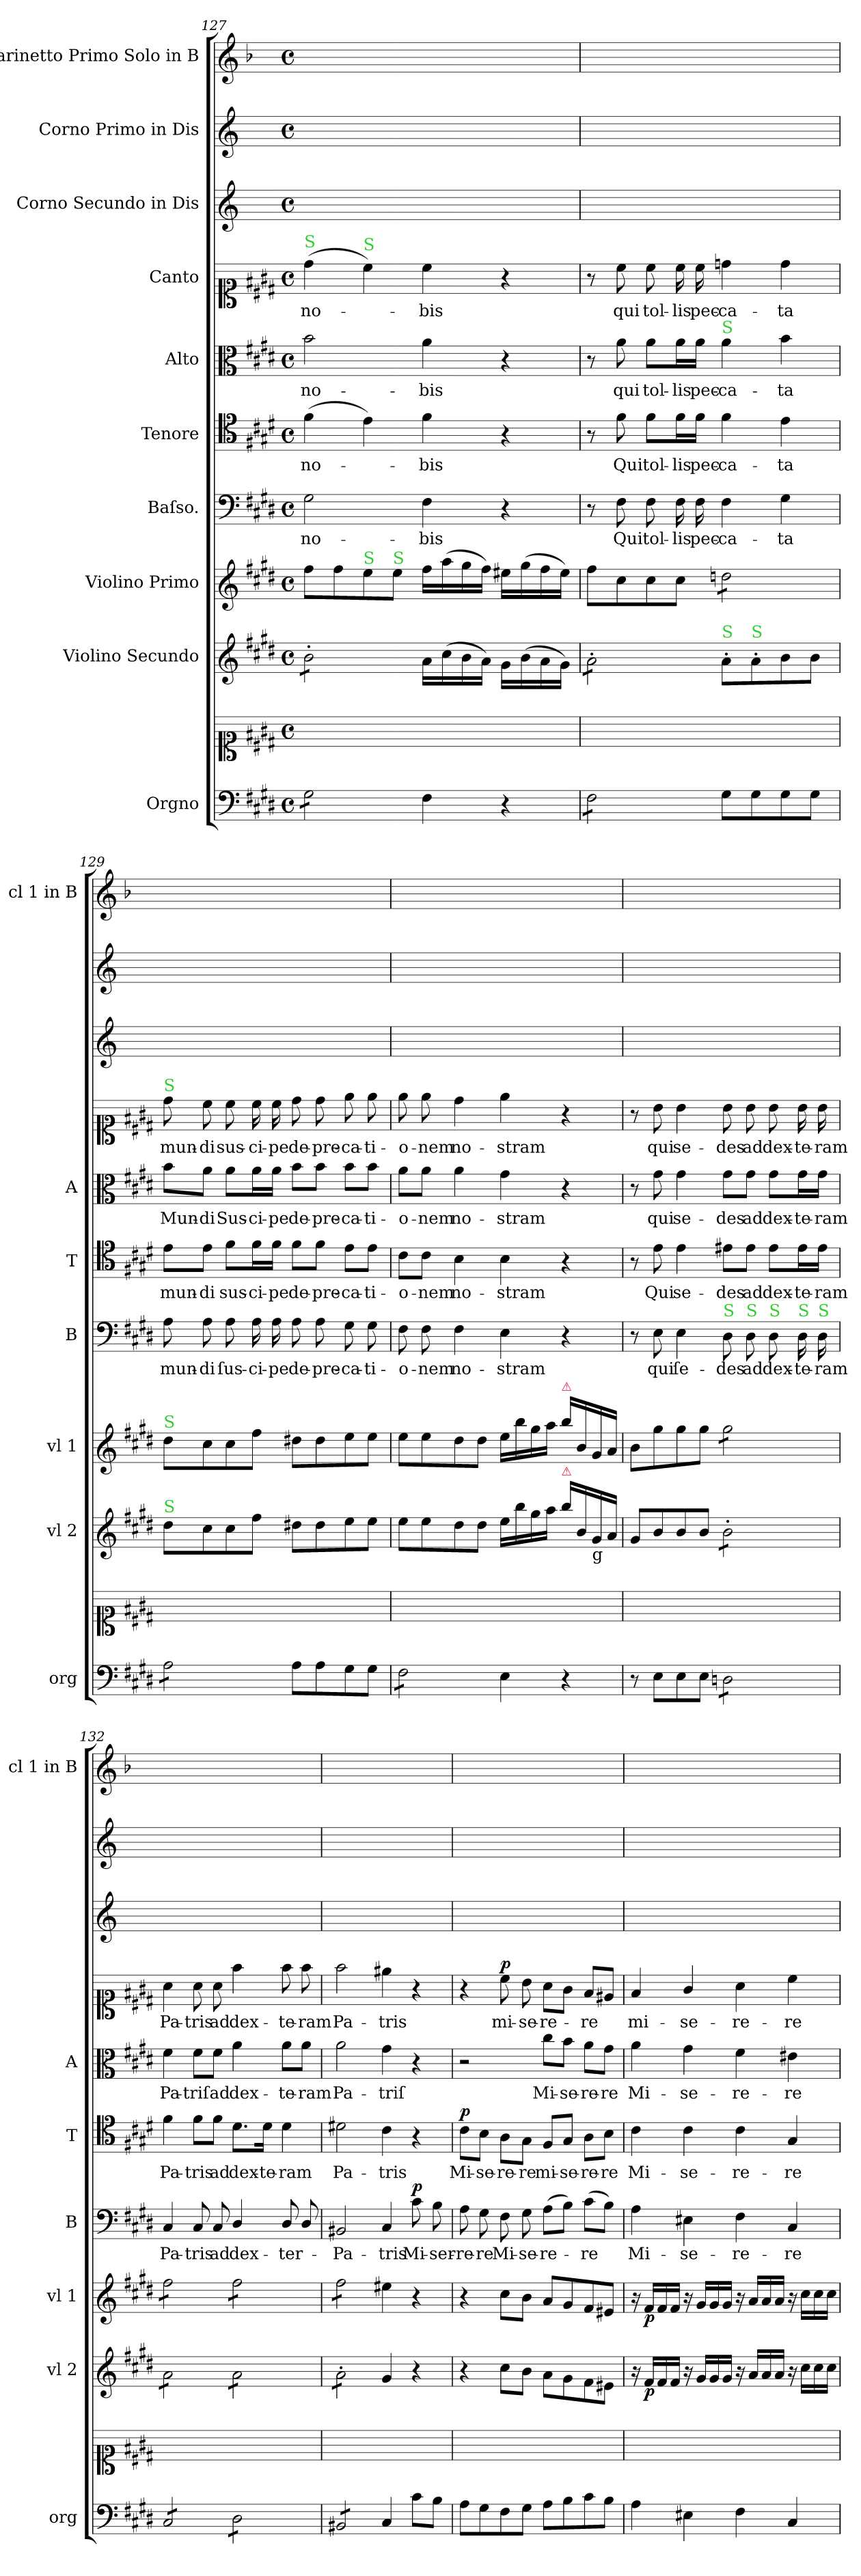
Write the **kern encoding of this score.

**kern	**kern	**kern	**dynam	**kern	**dynam	**kern	**text	**dynam	**kern	**text	**dynam	**kern	**text	**dynam	**kern	**text	**dynam	**kern	**kern	**kern
*part10	*part10	*part9	*part9	*part8	*part8	*part7	*part7	*part7	*part6	*part6	*part6	*part5	*part5	*part5	*part4	*part4	*part4	*part3	*part2	*part1
*staff11	*staff10	*staff9	*staff9	*staff8	*staff8	*staff7	*staff7	*staff7	*staff6	*staff6	*staff6	*staff5	*staff5	*staff5	*staff4	*staff4	*staff4	*staff3	*staff2	*staff1
*I"Orgno	*	*I"Violino Secundo	*	*I"Violino Primo	*	*I"Baſso.	*	*	*I"Tenore	*	*	*I"Alto	*	*	*I"Canto	*	*	*I"Corno Secundo in Dis	*I"Corno Primo in Dis	*I"Clarinetto Primo Solo in B
*I'org	*	*I'vl 2	*	*I'vl 1	*	*I'B	*	*	*I'T	*	*	*I'A	*	*	*	*	*	*	*	*I'cl 1 in B
*clefF4	*clefC1	*clefG2	*	*clefG2	*	*clefF4	*	*	*clefC4	*	*	*clefC3	*	*	*clefC1	*	*	*clefG2	*clefG2	*clefG2
*	*	*	*	*	*	*	*	*	*	*	*	*	*	*	*	*	*	*ITrd5c8	*ITrd5c8	*ITrd1c1
*k[f#c#g#d#]	*k[f#c#g#d#]	*k[f#c#g#d#]	*	*k[f#c#g#d#]	*	*k[f#c#g#d#]	*	*	*k[f#c#g#d#]	*	*	*k[f#c#g#d#]	*	*	*k[f#c#g#d#]	*	*	*k[f#c#g#d#]	*k[f#c#g#d#]	*k[f#c#g#d#]
*E:	*E:	*E:	*	*E:	*	*E:	*	*	*E:	*	*	*E:	*	*	*E:	*	*	*E:	*E:	*E:
*M4/4	*M4/4	*M4/4	*	*M4/4	*	*M4/4	*	*	*M4/4	*	*	*M4/4	*	*	*M4/4	*	*	*M4/4	*M4/4	*M4/4
*met(c)	*met(c)	*met(c)	*	*met(c)	*	*met(c)	*	*	*met(c)	*	*	*met(c)	*	*	*met(c)	*	*	*met(c)	*met(c)	*met(c)
=127	=127	=127	=127	=127	=127	=127	=127	=127	=127	=127	=127	=127	=127	=127	=127	=127	=127	=127	=127	=127
!	!	!	!	!	!	!	!	!	!	!	!	!	!	!	!LO:TX:a:color=limegreen:t=S	!	!	!	!	!
*tremolo	*	*	*	*	*	*	*	*	*	*	*	*	*	*	*	*	*	*	*	*
*	*	*tremolo	*	*	*	*	*	*	*	*	*	*	*	*	*	*	*	*	*	*
8G#\L	1ryy	8b'\L	.	8ff#\L	.	2G#\	no-	.	(4f#\	no-	.	2b\	no-	.	(4dd#\	no-	.	1ryy	1ryy	1ryy
8G#\	.	8b'\	.	8ff#\	.	.	.	.	.	.	.	.	.	.	.	.	.	.	.	.
!	!	!	!	!	!	!	!	!	!	!	!	!	!	!	!LO:TX:a:color=limegreen:t=S	!	!	!	!	!
!	!	!	!	!LO:TX:a:color=limegreen:t=S	!	!	!	!	!	!	!	!	!	!	!	!	!	!	!	!
8G#\	.	8b'\	.	8ee\	.	.	.	.	4e\)	.	.	.	.	.	4cc#\)	.	.	.	.	.
!	!	!	!	!LO:TX:a:color=limegreen:t=S	!	!	!	!	!	!	!	!	!	!	!	!	!	!	!	!
8G#\J	.	8b'\J	.	8ee\J	.	.	.	.	.	.	.	.	.	.	.	.	.	.	.	.
*	*	*Xtremolo	*	*	*	*	*	*	*	*	*	*	*	*	*	*	*	*	*	*
*Xtremolo	*	*	*	*	*	*	*	*	*	*	*	*	*	*	*	*	*	*	*	*
4F#\	.	16a\LL	.	16ff#\LL	.	4F#\	-bis	.	4f#\	-bis	.	4a\	-bis	.	4cc#\	-bis	.	.	.	.
.	.	(16cc#\	.	(16aa\	.	.	.	.	.	.	.	.	.	.	.	.	.	.	.	.
.	.	16b\	.	16gg#\	.	.	.	.	.	.	.	.	.	.	.	.	.	.	.	.
.	.	16a\JJ)	.	16ff#\JJ)	.	.	.	.	.	.	.	.	.	.	.	.	.	.	.	.
4r	.	16g#\LL	.	16ee#X\LL	.	4r	.	.	4r	.	.	4r	.	.	4r	.	.	.	.	.
.	.	(16b\	.	(16gg#\	.	.	.	.	.	.	.	.	.	.	.	.	.	.	.	.
.	.	16a\	.	16ff#\	.	.	.	.	.	.	.	.	.	.	.	.	.	.	.	.
.	.	16g#\JJ)	.	16ee#\JJ)	.	.	.	.	.	.	.	.	.	.	.	.	.	.	.	.
=128	=128	=128	=128	=128	=128	=128	=128	=128	=128	=128	=128	=128	=128	=128	=128	=128	=128	=128	=128	=128
*tremolo	*	*	*	*	*	*	*	*	*	*	*	*	*	*	*	*	*	*	*	*
*	*	*tremolo	*	*	*	*	*	*	*	*	*	*	*	*	*	*	*	*	*	*
8F#\L	1ryy	8a'\L	.	8ff#\L	.	8r	.	.	8r	.	.	8r	.	.	8r	.	.	1ryy	1ryy	1ryy
8F#\	.	8a'\	.	8cc#\	.	8F#\	Qui	.	8f#\	Qui	.	8a\	qui	.	8cc#\	qui	.	.	.	.
8F#\	.	8a'\	.	8cc#\	.	8F#\	tol-	.	8f#\L	tol-	.	8a\L	tol-	.	8cc#\	tol-	.	.	.	.
8F#\J	.	8a'\J	.	8cc#\J	.	16F#\	-lis	.	16f#\L	-lis	.	16a\L	-lis	.	16cc#\	-lis	.	.	.	.
*	*	*Xtremolo	*	*	*	*	*	*	*	*	*	*	*	*	*	*	*	*	*	*
*Xtremolo	*	*	*	*	*	*	*	*	*	*	*	*	*	*	*	*	*	*	*	*
.	.	.	.	.	.	16F#\	pec-	.	16f#\JJ	pec-	.	16a\JJ	pec-	.	16cc#\	pec-	.	.	.	.
!	!	!	!	!	!	!	!	!	!	!	!	!LO:TX:a:color=limegreen:t=S	!	!	!	!	!	!	!	!
!	!	!LO:TX:a:color=limegreen:t=S	!	!	!	!	!	!	!	!	!	!	!	!	!	!	!	!	!	!
*	*	*	*	*tremolo	*	*	*	*	*	*	*	*	*	*	*	*	*	*	*	*
8G#\L	.	8a'\L	.	8ddn\L	.	4F#\	-ca-	.	4f#\	-ca-	.	4a\	-ca-	.	4ddn\	-ca-	.	.	.	.
!	!	!LO:TX:a:color=limegreen:t=S	!	!	!	!	!	!	!	!	!	!	!	!	!	!	!	!	!	!
8G#\	.	8a'\	.	8ddn\	.	.	.	.	.	.	.	.	.	.	.	.	.	.	.	.
8G#\	.	8b\	.	8ddn\	.	4G#\	-ta	.	4e\	-ta	.	4b\	-ta	.	4dd\	-ta	.	.	.	.
8G#\J	.	8b\J	.	8ddn\J	.	.	.	.	.	.	.	.	.	.	.	.	.	.	.	.
*	*	*	*	*Xtremolo	*	*	*	*	*	*	*	*	*	*	*	*	*	*	*	*
=129	=129	=129	=129	=129	=129	=129	=129	=129	=129	=129	=129	=129	=129	=129	=129	=129	=129	=129	=129	=129
!	!	!	!	!	!	!	!	!	!	!	!	!	!	!	!LO:TX:a:color=limegreen:t=S	!	!	!	!	!
!	!	!	!	!LO:TX:a:color=limegreen:t=S	!	!	!	!	!	!	!	!	!	!	!	!	!	!	!	!
!	!	!LO:TX:a:color=limegreen:t=S	!	!	!	!	!	!	!	!	!	!	!	!	!	!	!	!	!	!
*tremolo	*	*	*	*	*	*	*	*	*	*	*	*	*	*	*	*	*	*	*	*
8A\L	1ryy	8dd#\L	.	8dd#\L	.	8A\	mun-	.	8e\L	mun-	.	8b\L	Mun-	.	8dd#\	mun-	.	1ryy	1ryy	1ryy
8A\	.	8cc#\	.	8cc#\	.	8A\	-di	.	8e\J	-di	.	8a\J	-di	.	8cc#\	-di	.	.	.	.
8A\	.	8cc#\	.	8cc#\	.	8A\	ſus-	.	8f#\L	sus-	.	8a\L	Sus-	.	8cc#\	sus-	.	.	.	.
8A\J	.	8ff#\J	.	8ff#\J	.	16A\	-ci-	.	16f#\L	-ci-	.	16a\L	-ci-	.	16cc#\	-ci-	.	.	.	.
*Xtremolo	*	*	*	*	*	*	*	*	*	*	*	*	*	*	*	*	*	*	*	*
.	.	.	.	.	.	16A\	-pe	.	16f#\JJ	-pe	.	16a\JJ	-pe	.	16cc#\	-pe	.	.	.	.
8A\L	.	8dd#X\L	.	8dd#X\L	.	8A\	de-	.	8f#\L	de-	.	8b\L	de-	.	8dd#\	de-	.	.	.	.
8A\	.	8dd#\	.	8dd#\	.	8A\	-pre-	.	8f#\J	-pre-	.	8b\J	-pre-	.	8dd#\	-pre-	.	.	.	.
8G#\	.	8ee\	.	8ee\	.	8G#\	-ca-	.	8e\L	-ca-	.	8b\L	-ca-	.	8ee\	-ca-	.	.	.	.
8G#\J	.	8ee\J	.	8ee\J	.	8G#\	-ti-	.	8e\J	-ti-	.	8b\J	-ti-	.	8ee\	-ti-	.	.	.	.
=130	=130	=130	=130	=130	=130	=130	=130	=130	=130	=130	=130	=130	=130	=130	=130	=130	=130	=130	=130	=130
*tremolo	*	*	*	*	*	*	*	*	*	*	*	*	*	*	*	*	*	*	*	*
8F#\L	1ryy	8ee\L	.	8ee\L	.	8F#\	-o-	.	8c#\L	-o-	.	8a\L	-o-	.	8ee\	-o-	.	1ryy	1ryy	1ryy
8F#\	.	8ee\	.	8ee\	.	8F#\	-nem	.	8c#\J	-nem	.	8a\J	-nem	.	8ee\	-nem	.	.	.	.
8F#\	.	8dd#\	.	8dd#\	.	4F#\	no-	.	4B\	no-	.	4a\	no-	.	4dd#\	no-	.	.	.	.
8F#\J	.	8dd#\J	.	8dd#\J	.	.	.	.	.	.	.	.	.	.	.	.	.	.	.	.
*Xtremolo	*	*	*	*	*	*	*	*	*	*	*	*	*	*	*	*	*	*	*	*
4E\	.	16ee\LL	.	16ee\LL	.	4E\	-stram	.	4B\	-stram	.	4g#\	-stram	.	4ee\	-stram	.	.	.	.
.	.	16bb\	.	16bb\	.	.	.	.	.	.	.	.	.	.	.	.	.	.	.	.
.	.	16gg#\	.	16gg#\	.	.	.	.	.	.	.	.	.	.	.	.	.	.	.	.
.	.	16aa\JJ	.	16aa\JJ	.	.	.	.	.	.	.	.	.	.	.	.	.	.	.	.
!	!	!	!	!LO:TX:a:color=crimson:t=⚠	!	!	!	!	!	!	!	!	!	!	!	!	!	!	!	!
!	!	!LO:TX:a:color=crimson:t=⚠	!	!	!	!	!	!	!	!	!	!	!	!	!	!	!	!	!	!
4r	.	16bb\LL	.	16bb\LL	.	4r	.	.	4r	.	.	4r	.	.	4r	.	.	.	.	.
.	.	16b/	.	16b/	.	.	.	.	.	.	.	.	.	.	.	.	.	.	.	.
!	!	!LO:TX:b:t=g	!	!	!	!	!	!	!	!	!	!	!	!	!	!	!	!	!	!
.	.	16g#/	.	16g#/	.	.	.	.	.	.	.	.	.	.	.	.	.	.	.	.
.	.	16a/JJ	.	16a/JJ	.	.	.	.	.	.	.	.	.	.	.	.	.	.	.	.
=131	=131	=131	=131	=131	=131	=131	=131	=131	=131	=131	=131	=131	=131	=131	=131	=131	=131	=131	=131	=131
8r	1ryy	8g#/L	.	8b\L	.	8r	.	.	8r	.	.	8r	.	.	8r	.	.	1ryy	1ryy	1ryy
8E\L	.	8b/	.	8gg#\	.	8E\	qui	.	8e\	Qui	.	8g#\	qui	.	8b\	qui	.	.	.	.
8E\	.	8b/	.	8gg#\	.	4E\	ſe-	.	4e\	se-	.	4g#\	se-	.	4b\	se-	.	.	.	.
8E\J	.	8b/J	.	8gg#\J	.	.	.	.	.	.	.	.	.	.	.	.	.	.	.	.
!	!	!	!	!	!	!LO:TX:a:color=limegreen:t=S	!	!	!	!	!	!	!	!	!	!	!	!	!	!
*tremolo	*	*	*	*	*	*	*	*	*	*	*	*	*	*	*	*	*	*	*	*
*	*	*tremolo	*	*	*	*	*	*	*	*	*	*	*	*	*	*	*	*	*	*
*	*	*	*	*tremolo	*	*	*	*	*	*	*	*	*	*	*	*	*	*	*	*
8Dn\L	.	8b'\L	.	8gg#\L	.	8D#\	-des	.	8e#X\L	-des	.	8g#\L	-des	.	8b\	-des	.	.	.	.
!	!	!	!	!	!	!LO:TX:a:color=limegreen:t=S	!	!	!	!	!	!	!	!	!	!	!	!	!	!
8Dn\	.	8b'\	.	8gg#\	.	8D#\	ad	.	8e#\J	ad	.	8g#\J	ad	.	8b\	ad	.	.	.	.
!	!	!	!	!	!	!LO:TX:a:color=limegreen:t=S	!	!	!	!	!	!	!	!	!	!	!	!	!	!
8Dn\	.	8b'\	.	8gg#\	.	8D#\	dex-	.	8e#\L	dex-	.	8g#\L	dex-	.	8b\	dex-	.	.	.	.
!	!	!	!	!	!	!LO:TX:a:color=limegreen:t=S	!	!	!	!	!	!	!	!	!	!	!	!	!	!
8Dn\J	.	8b'\J	.	8gg#\J	.	16D#\	-te-	.	16e#\L	-te-	.	16g#\L	-te-	.	16b\	-te-	.	.	.	.
!	!	!	!	!	!	!LO:TX:a:color=limegreen:t=S	!	!	!	!	!	!	!	!	!	!	!	!	!	!
.	.	.	.	.	.	16D#\	-ram	.	16e#\JJ	-ram	.	16g#\JJ	-ram	.	16b\	-ram	.	.	.	.
=132	=132	=132	=132	=132	=132	=132	=132	=132	=132	=132	=132	=132	=132	=132	=132	=132	=132	=132	=132	=132
8C#/L	1ryy	8a\L	.	8ff#\L	.	4C#/	Pa-	.	4f#\	Pa-	.	4f#\	Pa-	.	4a\	Pa-	.	1ryy	1ryy	1ryy
8C#/	.	8a\	.	8ff#\	.	.	.	.	.	.	.	.	.	.	.	.	.	.	.	.
8C#/	.	8a\	.	8ff#\	.	8C#/	-tris	.	8f#\L	-tris	.	8f#\L	-triſ	.	8a\	-tris	.	.	.	.
8C#/J	.	8a\J	.	8ff#\J	.	8C#/	ad	.	8f#\J	ad	.	8f#\J	ad	.	8a\	ad	.	.	.	.
8D#\L	.	8a\L	.	8ff#\L	.	4D#/	dex-	.	8.d#\L	dex-	.	4a\	dex-	.	4ff#\	dex-	.	.	.	.
8D#\	.	8a\	.	8ff#\	.	.	.	.	.	.	.	.	.	.	.	.	.	.	.	.
.	.	.	.	.	.	.	.	.	16d#\Jk	-te-	.	.	.	.	.	.	.	.	.	.
8D#\	.	8a\	.	8ff#\	.	8D#/	-ter-	.	4d#\	-ram	.	8a\L	-te-	.	8ff#\	-te-	.	.	.	.
8D#\J	.	8a\J	.	8ff#\J	.	8D#/	.	.	.	.	.	8a\J	-ram	.	8ff#\	-ram	.	.	.	.
=133	=133	=133	=133	=133	=133	=133	=133	=133	=133	=133	=133	=133	=133	=133	=133	=133	=133	=133	=133	=133
8BB#X/L	1ryy	8a'\L	.	8ff#\L	.	2BB#X/	Pa-	.	2d#X\	Pa-	.	2a\	Pa-	.	2ff#\	Pa-	.	1ryy	1ryy	1ryy
8BB#X/	.	8a'\	.	8ff#\	.	.	.	.	.	.	.	.	.	.	.	.	.	.	.	.
8BB#X/	.	8a'\	.	8ff#\	.	.	.	.	.	.	.	.	.	.	.	.	.	.	.	.
8BB#X/J	.	8a'\J	.	8ff#\J	.	.	.	.	.	.	.	.	.	.	.	.	.	.	.	.
*	*	*	*	*Xtremolo	*	*	*	*	*	*	*	*	*	*	*	*	*	*	*	*
*	*	*Xtremolo	*	*	*	*	*	*	*	*	*	*	*	*	*	*	*	*	*	*
*Xtremolo	*	*	*	*	*	*	*	*	*	*	*	*	*	*	*	*	*	*	*	*
4C#/	.	4g#/	.	4ee#X\	.	4C#/	-tris	.	4c#\	-tris	.	4g#\	-triſ	.	4ee#X\	-tris	.	.	.	.
!	!	!	!	!	!	!	!	!LO:DY:b	!	!	!	!	!	!	!	!	!	!	!	!
8c#\L	.	4r	.	4r	.	8c#\	Mi-	p	4r	.	.	4r	.	.	4r	.	.	.	.	.
8B\J	.	.	.	.	.	8B\	-ser-	.	.	.	.	.	.	.	.	.	.	.	.	.
=134	=134	=134	=134	=134	=134	=134	=134	=134	=134	=134	=134	=134	=134	=134	=134	=134	=134	=134	=134	=134
!	!	!	!	!	!	!	!	!	!	!	!LO:DY:b	!	!	!	!	!	!	!	!	!
8A\L	1ryy	4r	.	4r	.	8A\	-re-	.	8c#\L	Mi-	p	2r	.	.	4r	.	.	1ryy	1ryy	1ryy
8G#\	.	.	.	.	.	8G#\	-re	.	8B\J	-se-	.	.	.	.	.	.	.	.	.	.
!	!	!	!	!	!	!	!	!	!	!	!	!	!	!	!	!	!LO:DY:b	!	!	!
8F#\	.	8cc#\L	.	8cc#\L	.	8F#\	Mi-	.	8A\L	-re-	.	.	.	.	8cc#\	mi-	p	.	.	.
8G#\J	.	8b\J	.	8b\J	.	8G#\	-se-	.	8G#\J	-re	.	.	.	.	8b\	-se-	.	.	.	.
!	!	!	!	!	!	!	!	!	!	!	!	!	!	!LO:DY:b	!	!	!	!	!	!
8A\L	.	8a\L	.	8a/L	.	(8A\L	-re-	.	8F#/L	mi-	.	8cc#\L	Mi-	pp&colon;	8a\L	-re-	.	.	.	.
8B\	.	8g#\	.	8g#/	.	8B\J)	.	.	8G#/J	-se-	.	8b\J	-se-	.	8g#\J	.	.	.	.	.
8c#\	.	8f#\	.	8f#/	.	(8c#\L	-re	.	8A\L	-re-	.	8a\L	-re-	.	8f#/L	-re	.	.	.	.
8B\J	.	8e#X\J	.	8e#X/J	.	8B\J)	.	.	8B\J	-re	.	8g#\J	-re	.	8e#X/J	.	.	.	.	.
=135	=135	=135	=135	=135	=135	=135	=135	=135	=135	=135	=135	=135	=135	=135	=135	=135	=135	=135	=135	=135
4A\	1ryy	16r	.	16r	.	4A\	Mi-	.	4c#\	Mi-	.	4a\	Mi-	.	4f#/	mi-	.	1ryy	1ryy	1ryy
.	.	16f#/LL	p	16f#/LL	p	.	.	.	.	.	.	.	.	.	.	.	.	.	.	.
.	.	16f#/	.	16f#/	.	.	.	.	.	.	.	.	.	.	.	.	.	.	.	.
.	.	16f#/JJ	.	16f#/JJ	.	.	.	.	.	.	.	.	.	.	.	.	.	.	.	.
4E#X\	.	16r	.	16r	.	4E#X\	-se-	.	4c#\	-se-	.	4g#\	-se-	.	4g#/	-se-	.	.	.	.
.	.	16g#/LL	.	16g#/LL	.	.	.	.	.	.	.	.	.	.	.	.	.	.	.	.
.	.	16g#/	.	16g#/	.	.	.	.	.	.	.	.	.	.	.	.	.	.	.	.
.	.	16g#/JJ	.	16g#/JJ	.	.	.	.	.	.	.	.	.	.	.	.	.	.	.	.
4F#\	.	16r	.	16r	.	4F#\	-re-	.	4c#\	-re-	.	4f#\	-re-	.	4a\	-re-	.	.	.	.
.	.	16a/LL	.	16a/LL	.	.	.	.	.	.	.	.	.	.	.	.	.	.	.	.
.	.	16a/	.	16a/	.	.	.	.	.	.	.	.	.	.	.	.	.	.	.	.
.	.	16a/JJ	.	16a/JJ	.	.	.	.	.	.	.	.	.	.	.	.	.	.	.	.
4C#/	.	16r	.	16r	.	4C#/	-re	.	4G#/	-re	.	4e#X\	-re	.	4cc#\	-re	.	.	.	.
.	.	16cc#\LL	.	16cc#\LL	.	.	.	.	.	.	.	.	.	.	.	.	.	.	.	.
.	.	16cc#\	.	16cc#\	.	.	.	.	.	.	.	.	.	.	.	.	.	.	.	.
.	.	16cc#\JJ	.	16cc#\JJ	.	.	.	.	.	.	.	.	.	.	.	.	.	.	.	.
=	=	=	=	=	=	=	=	=	=	=	=	=	=	=	=	=	=	=	=	=
*-	*-	*-	*-	*-	*-	*-	*-	*-	*-	*-	*-	*-	*-	*-	*-	*-	*-	*-	*-	*-
